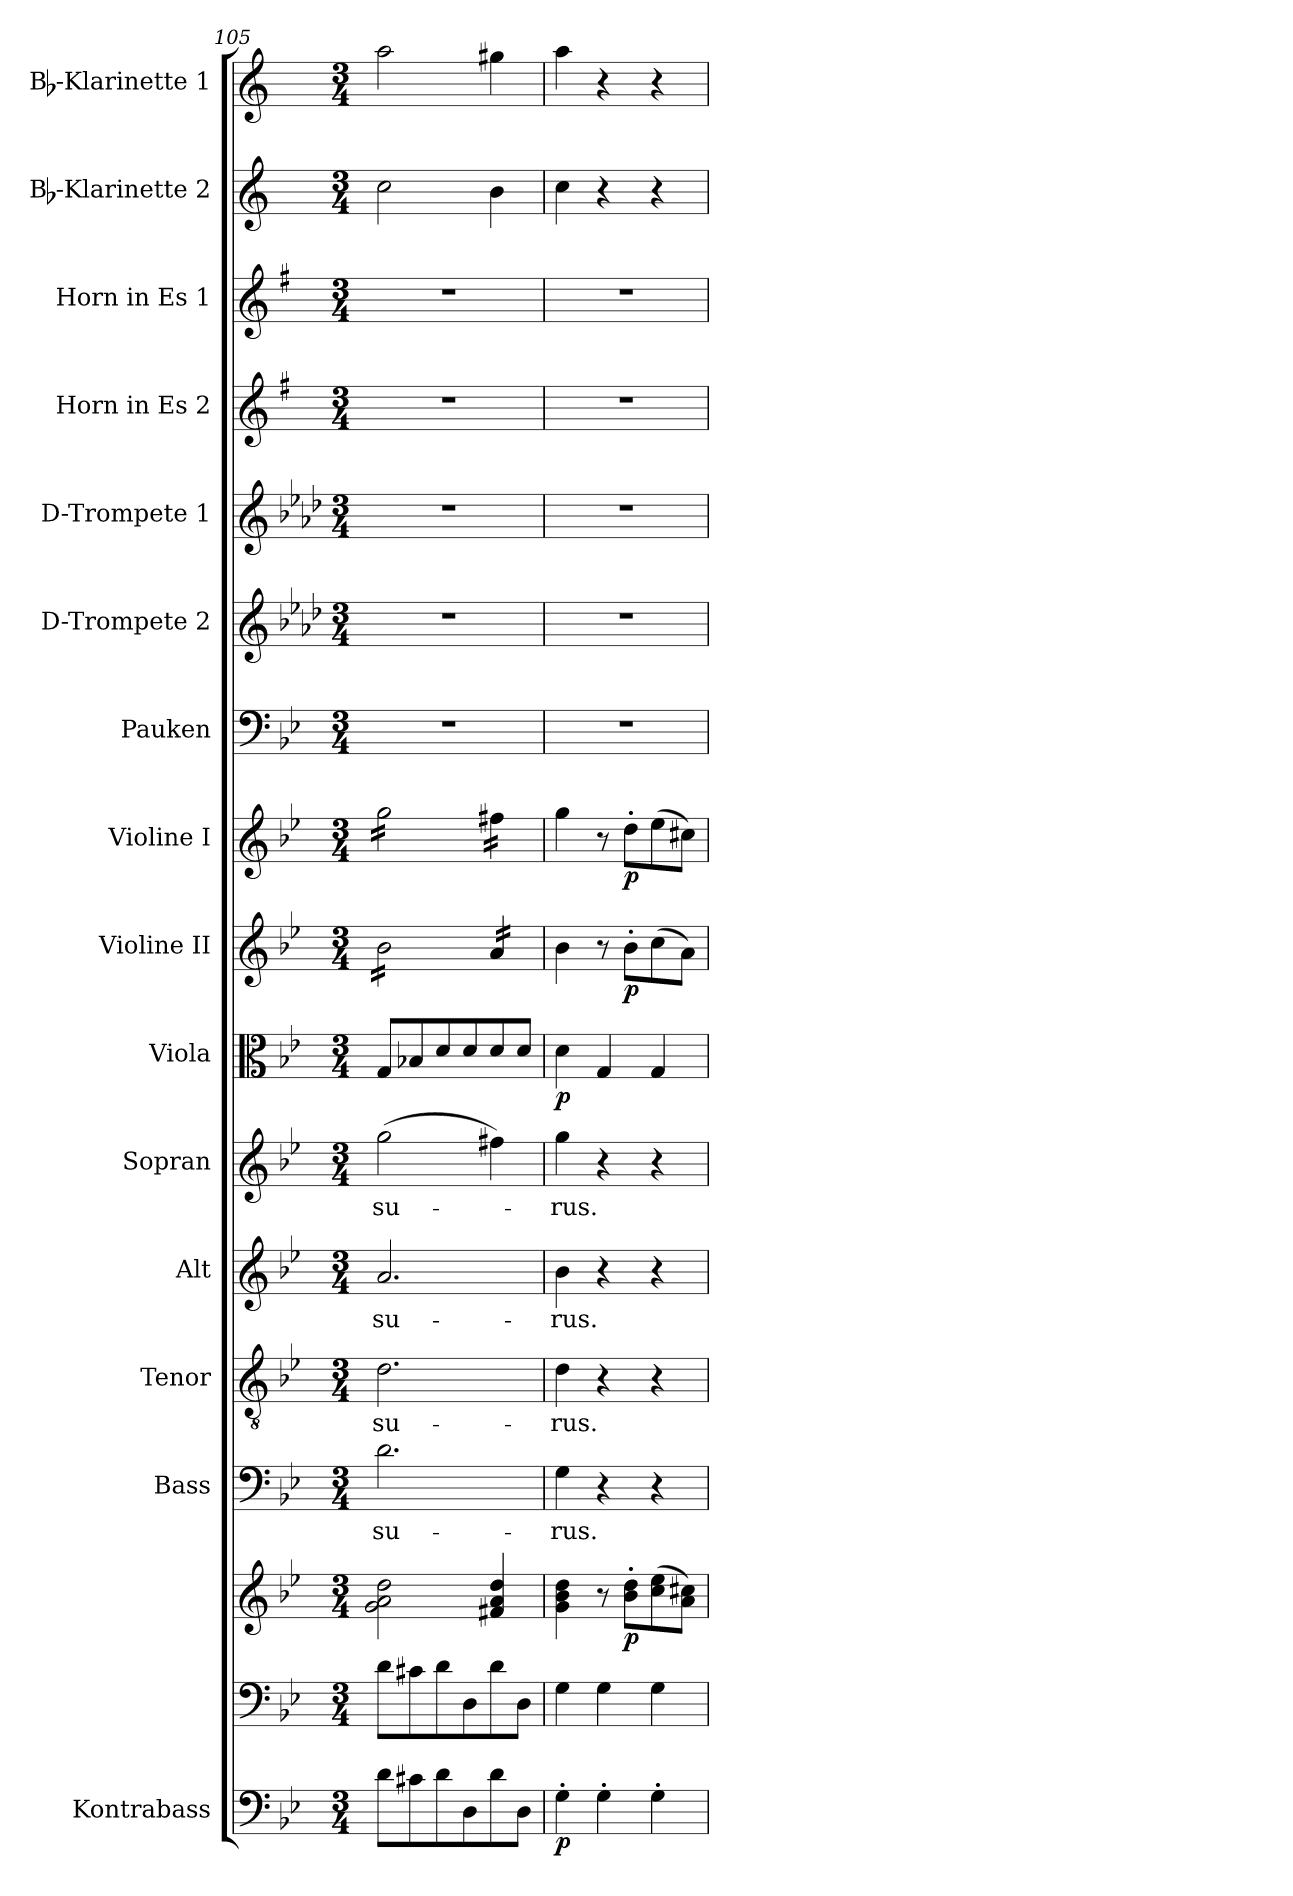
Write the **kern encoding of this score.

**kern	**dynam	**kern	**kern	**dynam	**kern	**text	**kern	**text	**kern	**text	**kern	**text	**kern	**dynam	**kern	**dynam	**kern	**dynam	**kern	**kern	**kern	**kern	**kern	**kern	**kern
*part16	*part16	*part15	*part15	*part15	*part14	*part14	*part13	*part13	*part12	*part12	*part11	*part11	*part10	*part10	*part9	*part9	*part8	*part8	*part7	*part6	*part5	*part4	*part3	*part2	*part1
*staff17	*staff17	*staff16	*staff15	*staff15/16	*staff14	*staff14	*staff13	*staff13	*staff12	*staff12	*staff11	*staff11	*staff10	*staff10	*staff9	*staff9	*staff8	*staff8	*staff7	*staff6	*staff5	*staff4	*staff3	*staff2	*staff1
*I"Kontrabass	*	*	*	*	*I"Bass	*	*I"Tenor	*	*I"Alt	*	*I"Sopran	*	*I"Viola	*	*I"Violine II	*	*I"Violine I	*	*I"Pauken	*I"D-Trompete 2	*I"D-Trompete 1	*I"Horn in Es 2	*I"Horn in Es 1	*I"Bb-Klarinette 2	*I"Bb-Klarinette 1
*I'Kb.	*	*	*	*	*I'B.	*	*I'T.	*	*I'A.	*	*I'S.	*	*I'Vla.	*	*I'Vl. II	*	*I'Vl. I	*	*I'Pk.	*I'D Trp. 2	*I'D Trp. 1	*	*	*I'Bb Kl. 2	*I'Bb Kl. 1
*clefF4	*	*clefF4	*clefG2	*	*clefF4	*	*clefGv2	*	*clefG2	*	*clefG2	*	*clefC3	*	*clefG2	*	*clefG2	*	*clefF4	*clefG2	*clefG2	*clefG2	*clefG2	*clefG2	*clefG2
*ITrd7c12	*	*	*	*	*	*	*	*	*	*	*	*	*	*	*	*	*	*	*	*ITrd-1c-2	*ITrd-1c-2	*ITrd5c9	*ITrd5c9	*ITrd1c2	*ITrd1c2
*k[b-e-]	*	*k[b-e-]	*k[b-e-]	*	*k[b-e-]	*	*k[b-e-]	*	*k[b-e-]	*	*k[b-e-]	*	*k[b-e-]	*	*k[b-e-]	*	*k[b-e-]	*	*k[b-e-]	*k[b-e-]	*k[b-e-]	*k[b-e-]	*k[b-e-]	*k[b-e-]	*k[b-e-]
*B-:	*	*B-:	*B-:	*	*B-:	*	*B-:	*	*B-:	*	*B-:	*	*B-:	*	*B-:	*	*B-:	*	*B-:	*B-:	*B-:	*B-:	*B-:	*B-:	*B-:
*M3/4	*	*M3/4	*M3/4	*	*M3/4	*	*M3/4	*	*M3/4	*	*M3/4	*	*M3/4	*	*M3/4	*	*M3/4	*	*M3/4	*M3/4	*M3/4	*M3/4	*M3/4	*M3/4	*M3/4
=105	=105	=105	=105	=105	=105	=105	=105	=105	=105	=105	=105	=105	=105	=105	=105	=105	=105	=105	=105	=105	=105	=105	=105	=105	=105
!	!	!	!	!	!	!LO:LY:b	!	!LO:LY:b	!	!LO:LY:b	!	!LO:LY:b	!	!	!	!	!	!	!	!	!	!	!	!	!
*	*	*	*	*	*	*	*	*	*	*	*	*	*	*	*tremolo	*	*	*	*	*	*	*	*	*	*
*	*	*	*	*	*	*	*	*	*	*	*	*	*	*	*	*	*tremolo	*	*	*	*	*	*	*	*
8D\L	.	8d\L	2g\ 2a\ 2dd\	.	2.d\	-su-	2.d\	-su-	2.a/	-su-	(>2gg\	-su-	8G/L	.	16b-\LL	.	16gg\LL	.	2.r	2.r	2.r	2.r	2.r	2b-\	2gg\
.	.	.	.	.	.	.	.	.	.	.	.	.	.	.	16b-\	.	16gg\	.	.	.	.	.	.	.	.
8C#X\	.	8c#X\	.	.	.	.	.	.	.	.	.	.	8B-X/	.	16b-\	.	16gg\	.	.	.	.	.	.	.	.
.	.	.	.	.	.	.	.	.	.	.	.	.	.	.	16b-\	.	16gg\	.	.	.	.	.	.	.	.
8D\	.	8d\	.	.	.	.	.	.	.	.	.	.	8d/	.	16b-\	.	16gg\	.	.	.	.	.	.	.	.
.	.	.	.	.	.	.	.	.	.	.	.	.	.	.	16b-\	.	16gg\	.	.	.	.	.	.	.	.
8DD\	.	8D\	.	.	.	.	.	.	.	.	.	.	8d/	.	16b-\	.	16gg\	.	.	.	.	.	.	.	.
.	.	.	.	.	.	.	.	.	.	.	.	.	.	.	16b-\JJ	.	16gg\JJ	.	.	.	.	.	.	.	.
8D\	.	8d\	4f#X/ 4a/ 4dd/	.	.	.	.	.	.	.	4ff#X\)	.	8d/	.	16a/LL	.	16ff#X\LL	.	.	.	.	.	.	4a\	4ff#X\
.	.	.	.	.	.	.	.	.	.	.	.	.	.	.	16a/	.	16ff#X\	.	.	.	.	.	.	.	.
8DD\J	.	8D\J	.	.	.	.	.	.	.	.	.	.	8d/J	.	16a/	.	16ff#X\	.	.	.	.	.	.	.	.
.	.	.	.	.	.	.	.	.	.	.	.	.	.	.	16a/JJ	.	16ff#X\JJ	.	.	.	.	.	.	.	.
*	*	*	*	*	*	*	*	*	*	*	*	*	*	*	*	*	*Xtremolo	*	*	*	*	*	*	*	*
*	*	*	*	*	*	*	*	*	*	*	*	*	*	*	*Xtremolo	*	*	*	*	*	*	*	*	*	*
=106	=106	=106	=106	=106	=106	=106	=106	=106	=106	=106	=106	=106	=106	=106	=106	=106	=106	=106	=106	=106	=106	=106	=106	=106	=106
!	!LO:DY:b	!	!	!	!	!LO:LY:b	!	!LO:LY:b	!	!LO:LY:b	!	!LO:LY:b	!	!LO:DY:b	!	!	!	!	!	!	!	!	!	!	!
4GG'>\	p	4G\	4g\ 4b-\ 4dd\	.	4G\	-rus.	4d\	-rus.	4b-\	-rus.	4gg\	-rus.	4d\	p	4b-\	.	4gg\	.	2.r	2.r	2.r	2.r	2.r	4b-\	4gg\
4GG'>\	.	4G\	8r	.	4r	.	4r	.	4r	.	4r	.	4G/	.	8r	.	8r	.	.	.	.	.	.	4r	4r
!	!	!	!	!LO:DY:b	!	!	!	!	!	!	!	!	!	!	!	!LO:DY:b	!	!LO:DY:b	!	!	!	!	!	!	!
.	.	.	8b-\'> 8dd\'>L	p	.	.	.	.	.	.	.	.	.	.	8b-'>\L	p	8dd'>\L	p	.	.	.	.	.	.	.
4GG'>\	.	4G\	(>8cc\ 8ee-\	.	4r	.	4r	.	4r	.	4r	.	4G/	.	(>8cc\	.	(>8ee-\	.	.	.	.	.	.	4r	4r
.	.	.	8a\ 8cc#X\J)	.	.	.	.	.	.	.	.	.	.	.	8a\J)	.	8cc#X\J)	.	.	.	.	.	.	.	.
=	=	=	=	=	=	=	=	=	=	=	=	=	=	=	=	=	=	=	=	=	=	=	=	=	=
*-	*-	*-	*-	*-	*-	*-	*-	*-	*-	*-	*-	*-	*-	*-	*-	*-	*-	*-	*-	*-	*-	*-	*-	*-	*-
